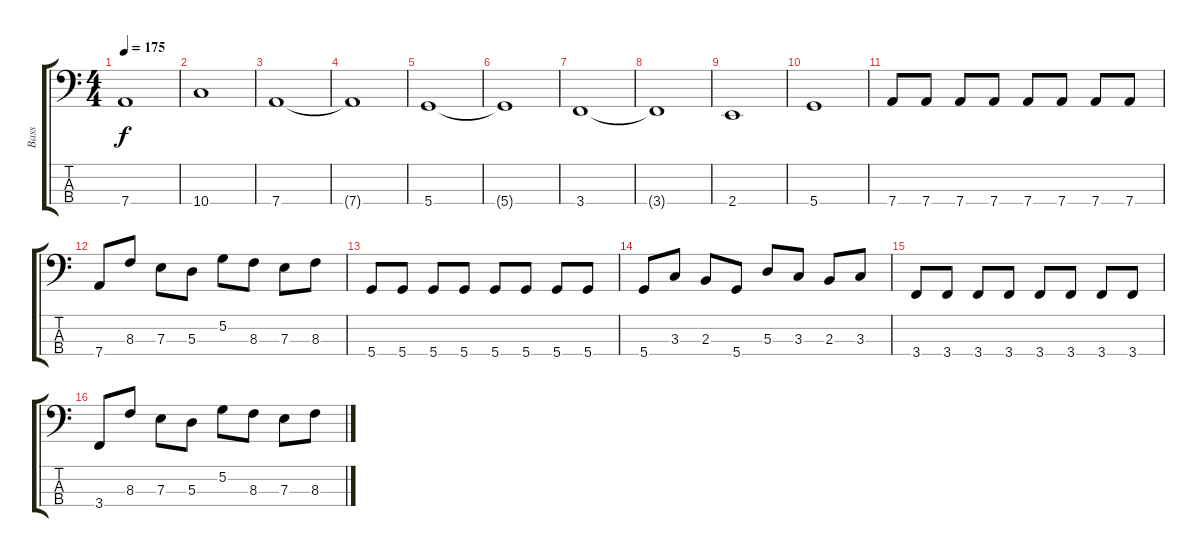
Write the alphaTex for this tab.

\track ("Bass" "Bass") {instrument electricbasspick}
\staff {score tabs}
\tuning (G2 D2 A1 D1) {hide}
\ts (4 4)
\tempo 175
\clef f4
\ks c
7.4.1{dy f} |
10.4.1 |
7.4.1 |
7.4{t}.1 |
5.4.1 |
5.4{t}.1 |
3.4.1 |
3.4{t}.1 |
2.4.1 |
5.4.1 |
7.4.8 7.4.8 7.4.8 7.4.8 7.4.8 7.4.8 7.4.8 7.4.8 |
7.4.8 8.3.8 7.3.8 5.3.8 5.2.8 8.3.8 7.3.8 8.3.8 |
5.4.8 5.4.8 5.4.8 5.4.8 5.4.8 5.4.8 5.4.8 5.4.8 |
5.4.8 3.3.8 2.3.8 5.4.8 5.3.8 3.3.8 2.3.8 3.3.8 |
3.4.8 3.4.8 3.4.8 3.4.8 3.4.8 3.4.8 3.4.8 3.4.8 |
3.4.8 8.3.8 7.3.8 5.3.8 5.2.8 8.3.8 7.3.8 8.3.8
